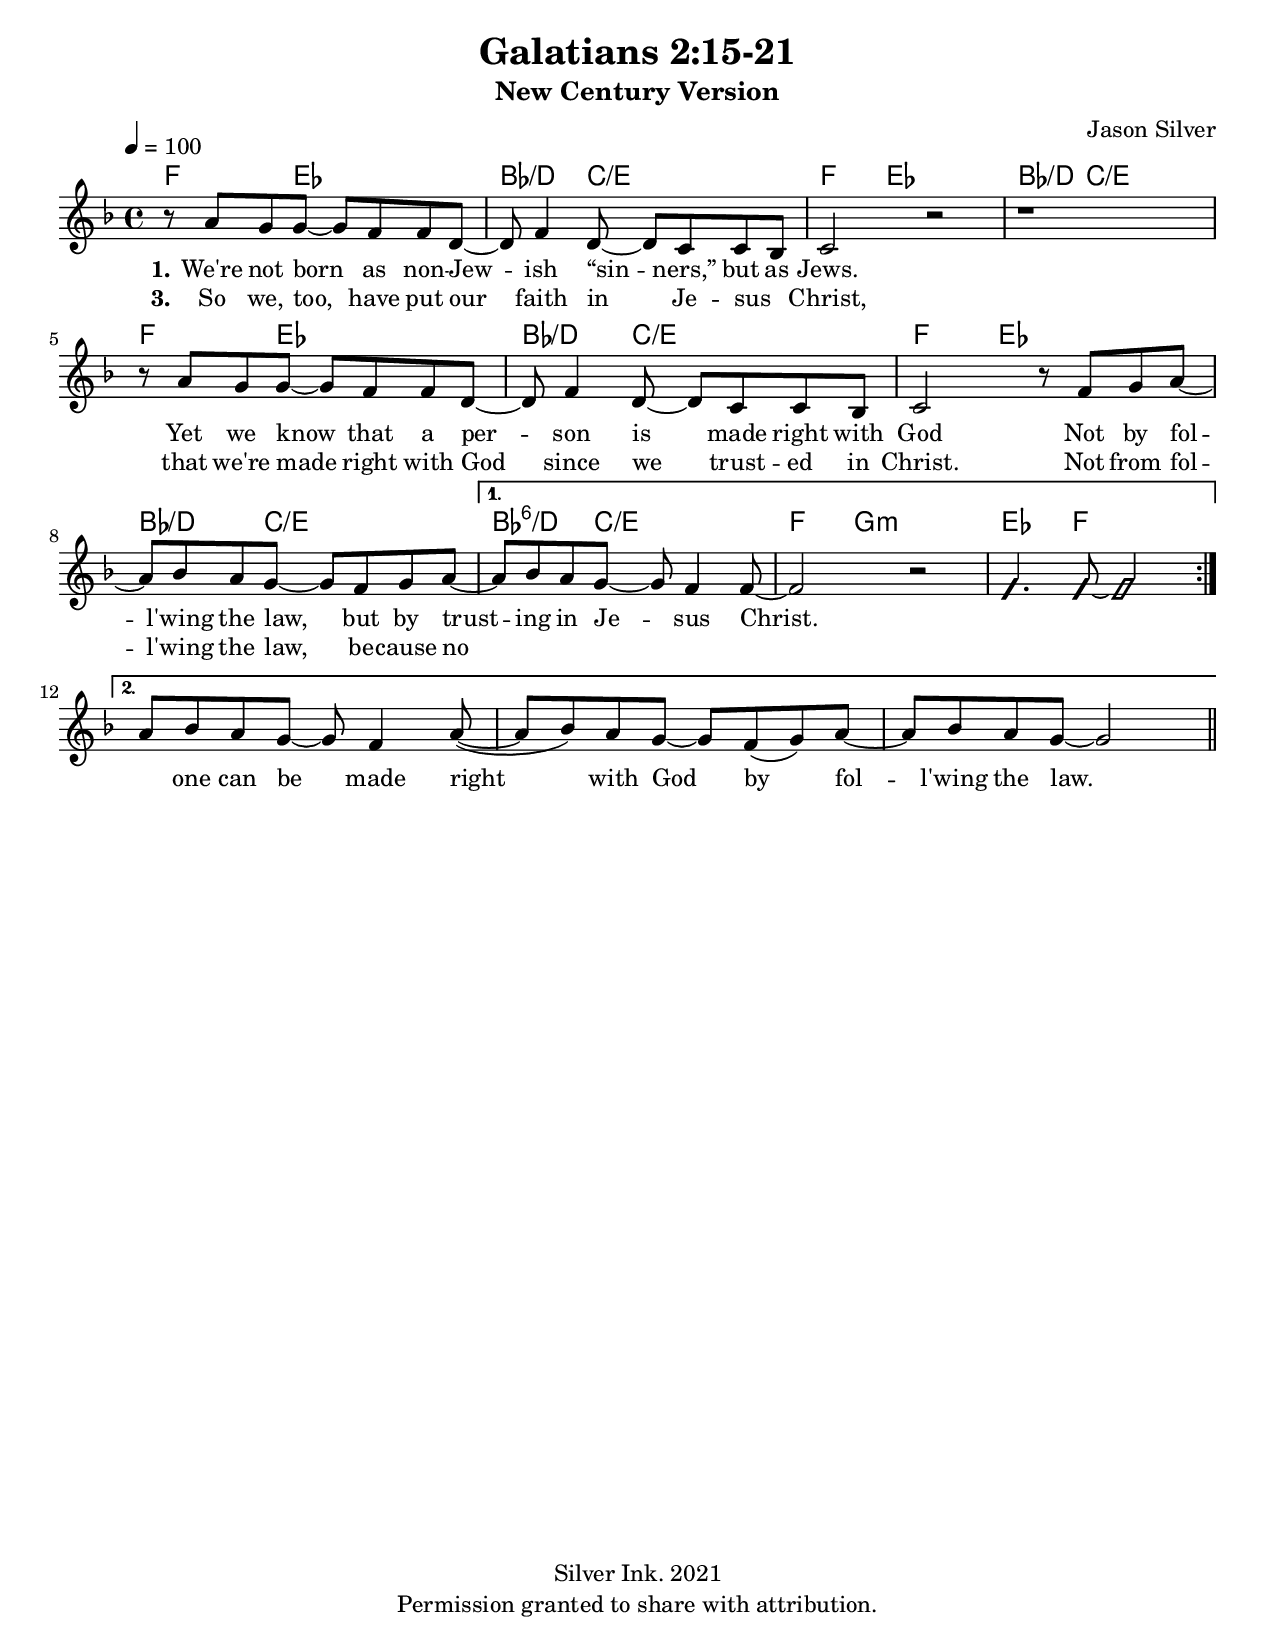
\language "english"
\version "2.18.2"
#(define (line-break-every-nth-engraver bars-per-line)
  (lambda (context)
     (make-engraver
       (acknowledgers ((paper-column-interface engraver grob source-engraver)
         (let ((current-bar (ly:context-property context 'currentBarNumber)))
           (if (= (remainder current-bar bars-per-line) 1)
               (if (eq? #t (ly:grob-property grob 'non-musical))
                   (set! (ly:grob-property grob 'line-break-permission) 'force)
                   (set! (ly:grob-property grob 'line-break-permission)
'())))))))))

\header {
  title = "Galatians 2:15-21"
  subtitle = "New Century Version"
  composer = "Jason Silver"
  arranger = " "
  poet = ""
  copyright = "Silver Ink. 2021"
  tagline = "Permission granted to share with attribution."
}
\paper {
  top-margin = 8\mm
  bottom-margin = 4\mm
  right-margin = 10\mm
  left-margin = 10\mm
  indent = 0\mm
 
 	%min-systems-per-page = 11 % this allows you to squish line spacing

  % the distance between two systems in the same score:
  system-system-spacing = #'((basic-distance . 15 ) (minimum-distance . 0) (padding . 1 ) (stretchability . 00))
  % the distance between the last system of a score and the first system of the score that follows it, when no (title or top-level) markup exists between them:
  score-system-spacing = #'((basic-distance . 0) (minimum-distance . 0) (padding . 0) (stretchability . 0))
  % the distance between a (title or top-level) markup and the system that follows it:
  markup-system-spacing = #'((basic-distance . 0) (padding . -5) (stretchability . 0))
  % the distance between the last system of a score and the (title or top-level) markup that follows it:
  score-markup-spacing = #'((basic-distance . 0) (padding . -5) (stretchability . 0))
  % the distance between two (title or top-level) markups:
  markup-markup-spacing = #'((basic-distance . 0) (padding . 0))
  % the distance from the top of the printable area (i.e. the bottom of the top margin) to the first system on a page, when there is no (title or top-level) markup between the two:
  top-system-spacing = #'((basic-distance . 0) (minimum-distance . 0) (padding . 0))
  % the distance from the top of the printable area (i.e. the bottom of the top margin) to the first (title or top-level) markup on a page, when there is no system between the two:
  top-markup-spacing = #'((basic-distance . 0) (minimum-distance . 0) (padding . 0))
  % the distance from the last system or top-level markup on a page to the bottom of the printable area (i.e. the top of the bottom margin):
  last-bottom-spacing = #'((basic-distance . 0 ) (minimum-distance . 0) (padding . 0) (stretchability . 0))

  paper-width = 21.59\cm
  paper-height = 27.94\cm
}
slashOn = {
  \override Rest #'stencil = #ly:percent-repeat-item-interface::beat-slash
  \override Rest #'thickness = #'0.48
  \override Rest #'slope = #'1.2
  \override Rest #'Y-offset = #'-.0
}
slashOff = {
  \revert Rest #'stencil
}
LyricFontSize = #.5
lyricNote = {
  % use \once \set melismaBusyProperties = #'(tieMelismaBusy) on the tie where the note sits
  \once \override Lyrics.LyricText.font-shape = #'italic
  \once \override Lyrics.LyricText.font-size = #.2
  \once \override LyricText.self-alignment-X = #LEFT
}
lyricNotePlacement = {
	\once \override NoteHead.stencil = #ly:text-interface::print
	\once \override NoteHead.text = \markup \musicglyph #"rests.2"
	\once  \hide Stem
}
sectionTitle = #(define-music-function
    (parser location theTitle)
    (string?)
    #{
    \mark \markup { \large \bold \concat { "            " #theTitle } }
    #}
)
textRepeats  = #(define-music-function
    (parser location theTitle)
    (string?)
    #{
    \once \override Score.RehearsalMark #'break-visibility = #'#(#t #t #f)
    \mark \markup { \right-align \small #theTitle }
    #}
)
GotoCoda = {
  \once \override Score.RehearsalMark #'break-visibility = #'#(#t #t #f)
  \mark \markup { \small \musicglyph #"scripts.coda" }
}
Coda = {
  \once \override Score.RehearsalMark #'break-visibility = #'#(#f #t #t)
  \mark \markup { \small \musicglyph #"scripts.coda" }
}
Segno = {
  \once \override Score.RehearsalMark #'break-visibility = #'#(#f #t #t)
  \mark \markup { \small \musicglyph #"scripts.segno" }
}
chExceptionMusic = {
  <c d e g>1-\markup { "2" } % notate as 1.2.3.5
  <c f g>1-\markup {"sus"}
  <c a d g>1-\markup { "m2" } % 1.6.2.
  <c e g d'>1-\markup { \super "add9" } % 1.3.5.9
  <c ef g d'>1-\markup { "m" \super "add9" } % 1.3.5.9
}
chExceptions = #(append (sequential-music-to-chord-exceptions chExceptionMusic #t) ignatzekExceptions)
chordNames = \chordmode {
	\set chordNameExceptions = #chExceptions
	\set chordChanges = ##t % ##t(true) or ##f(false)
	\set Staff.midiInstrument = #"string ensemble 1"
  f4. ef8~ef2 | bf4.:/d c8:/e~c2/e | f4. ef8~ef2 | bf4.:/d c8:/e~c2/e
  f4. ef8~ef2 | bf4.:/d c8:/e~c2/e | f4. ef8~ef2 | bf4.:/d c8:/e~c2/e
  bf4.:6/d c8:/e~c2:/e |f4. g8:m~g2:m | ef4. f8~f2
}
melody = \relative c'{
  \set Staff.midiInstrument = #"acoustic grand"
  %           \set melismaBusyProperties = #'()
  \time 4/4
	\key f \major
	\clef treble
	\tempo 4 = 100
  \override Score.MetronomeMark.padding = #3
  \repeat volta 2{
    r8 a' g g~g f f d~d f4 d8~d c c bf c2 r2 | r1 |
    r8 a' g g~g f f d~d f4 d8~d c c bf c2 r8 f g a~a bf a g~g f g a~
    
  }
  \alternative  {
    { a8 bf a g~g f4 f8~ f2 r2 | \improvisationOn f4. f8~f2 \improvisationOff }
    {  a8 bf a g~g f4 a8(~a bf) a g~g f( g) a~a bf a g~g2  }
  }
  \bar "||" \break


}
nothing = \lyricmode {}
verseone = \lyricmode {
  \override LyricText #'font-size = \LyricFontSize
  \set stanza = "1."
  We're not born as non -- Jew -- ish “sin -- ners,” but as Jews. 
  Yet we know that a per -- son is made right with God 
  Not by fol -- l'wing the law, 
  but by trust -- ing in Je -- sus Christ. 

}
versetwo = \lyricmode {
	\override LyricText #'font-size = \LyricFontSize
  \set stanza = "3."

So we, too, have put our faith in Je -- sus _ Christ, 
that we're made right with God since we trust -- ed in Christ. 
Not from fol -- l'wing the law, be -- cause no 

_ _ _ _ _ _ _
_ one can be made 
right with God by fol -- l'wing the law.

We Jews came to Christ, try -- ing to be made right with God, and it be -- came clear that we are 
sinn -- ers, too. Does this mean that Christ en -- cour -- ag -- es sin? No! But I would real -- ly 
be wrong to be -- gin teach -- ing a -- gain those things that I gave up.  It was the law that put 
me to death, and I died to the law so that I can now live for God.  I was put to death on the cross 
with Christ, and I do not live a -- ny -- more— it is Christ who lives in me. I still live in my 
bo -- dy, but I live by faith in the Son of God who loved me and gave hims -- elf to save me.  By 
say -- ing these things I am not go -- ing a -- gainst God’s grace. Just the op -- po -- site, if 
the law could make us right with God, then Christ’s death would be use -- less.
  
}
versethree = \lyricmode {
	\override LyricText #'font-size = \LyricFontSize
	\set stanza = "3."
}
versefour = \lyricmode {
	\override LyricText #'font-size = \LyricFontSize
	\set stanza = "3."
}
versefive = \lyricmode {
	\override LyricText #'font-size = \LyricFontSize
	\set stanza = "4."
}
versesix = \lyricmode {
	\override LyricText #'font-size = \LyricFontSize
}
verseseven = \lyricmode {
	\override LyricText #'font-size = \LyricFontSize
}
verseeight = \lyricmode {
}
\score {
	<<
		\new ChordNames  \with {midiInstrument = #"acoustic grand"} {
			\chordNames
		}
		\new Staff
		<<
			\new Voice = "one" {
				\melody
			}
			\addlyrics {
				\verseone
			}
			\addlyrics {
				\versetwo
			}
			\addlyrics {
				\versethree
			}
			\addlyrics {
				\versefour
			}
			\addlyrics {
				\versefive
			}
			\addlyrics {
				\versesix
			}
			\addlyrics {
				\verseseven
			}
			\addlyrics {
				\verseeight
			}
			>>
	>>
	\layout {
		#(layout-set-staff-size 20)
		\context {
			\Score
			% \override NonMusicalPaperColumn #'line-break-permission = ##f
			%\consists #(line-break-every-nth-engraver 4)
		}
	}
	\midi { }
}